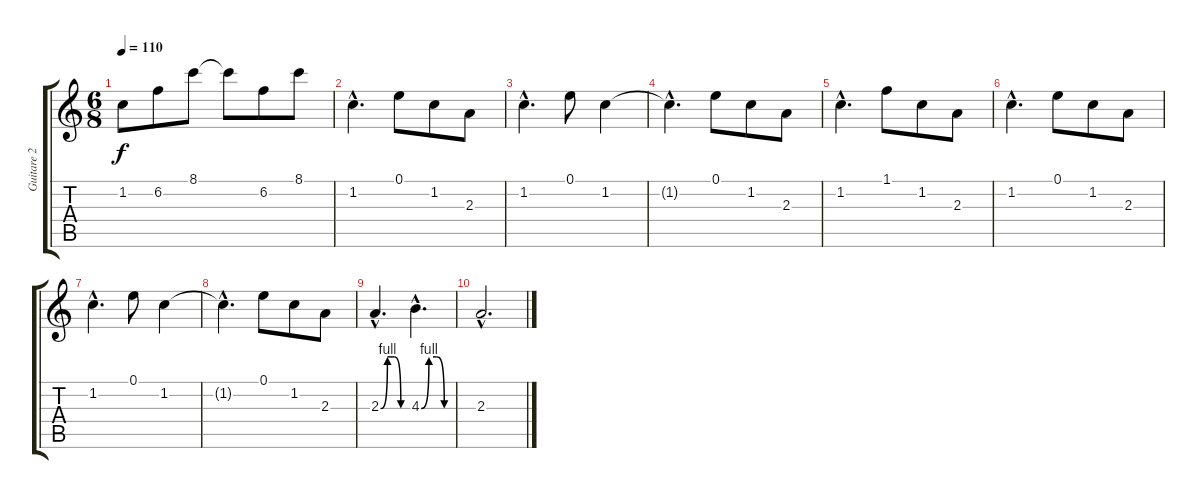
\track ("Guitare 2" "Guitare 2") {instrument electricguitarclean}
\staff {score tabs}
\tuning (E4 B3 G3 D3 A2 E2) {hide}
\ts (6 8)
\tempo 110
\clef g2
\ks c
1.2{t}.8{dy f} 6.2.8 8.1.8 8.1{t}.8 6.2.8 8.1.8 |
1.2{hac}.4{d} 0.1.8 1.2.8 2.3.8 |
1.2{hac}.4{d} 0.1.8 1.2.4 |
1.2{hac t}.4{d} 0.1.8 1.2.8 2.3.8 |
1.2{hac}.4{d} 1.1.8 1.2.8 2.3.8 |
1.2{hac}.4{d} 0.1.8 1.2.8 2.3.8 |
1.2{hac}.4{d} 0.1.8 1.2.4 |
1.2{hac t}.4{d} 0.1.8 1.2.8 2.3.8 |
2.3{be (custom 0 0 15 4 30 4 45 0 60 0) hac}.4{d} 4.3{be (custom 0 0 15 4 30 4 45 0 60 0) hac}.4{d} |
2.3{hac}.2{d}
